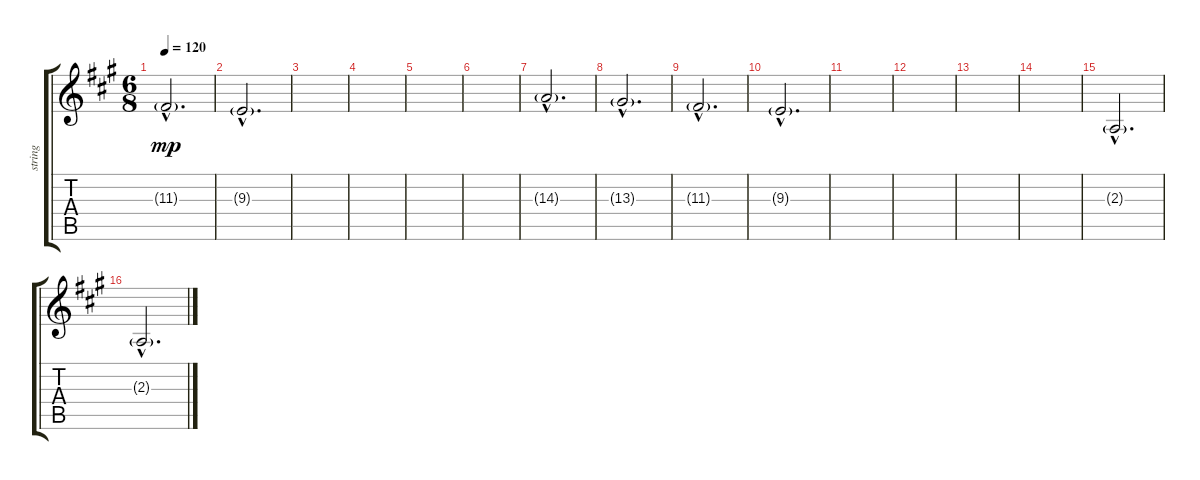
\track ("string" "string") {instrument stringensemble1}
\staff {score tabs}
\tuning (E4 B3 G3 D3 A2 E2) {hide}
\ts (6 8)
\tempo 120
\clef g2
\ks a
11.3{g hac}.2{d dy mp} |
9.3{g hac}.2{d} |
|
|
|
|
14.3{g hac}.2{d} |
13.3{g hac}.2{d} |
11.3{g hac}.2{d} |
9.3{g hac}.2{d} |
|
|
|
|
2.3{g hac}.2{d} |
2.3{g hac}.2{d}
